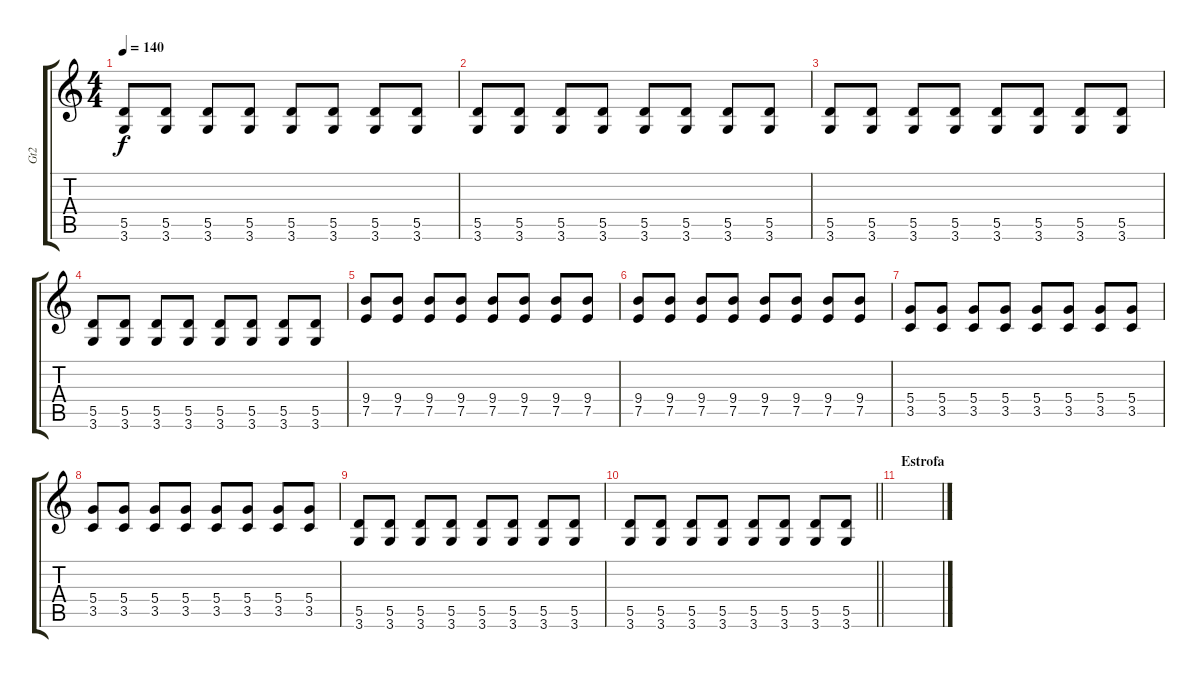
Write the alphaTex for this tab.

\track ("Gt2" "Gt2") {instrument distortionguitar}
\staff {score tabs}
\tuning (E4 B3 G3 D3 A2 E2) {hide}
\ts (4 4)
\tempo 140
\clef g2
\ks c
(5.5 3.6).8{dy f} (5.5 3.6).8 (5.5 3.6).8 (5.5 3.6).8 (5.5 3.6).8 (5.5 3.6).8 (5.5 3.6).8 (5.5 3.6).8 |
(5.5 3.6).8 (5.5 3.6).8 (5.5 3.6).8 (5.5 3.6).8 (5.5 3.6).8 (5.5 3.6).8 (5.5 3.6).8 (5.5 3.6).8 |
(5.5 3.6).8 (5.5 3.6).8 (5.5 3.6).8 (5.5 3.6).8 (5.5 3.6).8 (5.5 3.6).8 (5.5 3.6).8 (5.5 3.6).8 |
(5.5 3.6).8 (5.5 3.6).8 (5.5 3.6).8 (5.5 3.6).8 (5.5 3.6).8 (5.5 3.6).8 (5.5 3.6).8 (5.5 3.6).8 |
(9.4 7.5).8 (9.4 7.5).8 (9.4 7.5).8 (9.4 7.5).8 (9.4 7.5).8 (9.4 7.5).8 (9.4 7.5).8 (9.4 7.5).8 |
(9.4 7.5).8 (9.4 7.5).8 (9.4 7.5).8 (9.4 7.5).8 (9.4 7.5).8 (9.4 7.5).8 (9.4 7.5).8 (9.4 7.5).8 |
(5.4 3.5).8 (5.4 3.5).8 (5.4 3.5).8 (5.4 3.5).8 (5.4 3.5).8 (5.4 3.5).8 (5.4 3.5).8 (5.4 3.5).8 |
(5.4 3.5).8 (5.4 3.5).8 (5.4 3.5).8 (5.4 3.5).8 (5.4 3.5).8 (5.4 3.5).8 (5.4 3.5).8 (5.4 3.5).8 |
(5.5 3.6).8 (5.5 3.6).8 (5.5 3.6).8 (5.5 3.6).8 (5.5 3.6).8 (5.5 3.6).8 (5.5 3.6).8 (5.5 3.6).8 |
\barLineRight lightlight
(5.5 3.6).8 (5.5 3.6).8 (5.5 3.6).8 (5.5 3.6).8 (5.5 3.6).8 (5.5 3.6).8 (5.5 3.6).8 (5.5 3.6).8 |
\section ("" "Estrofa")
